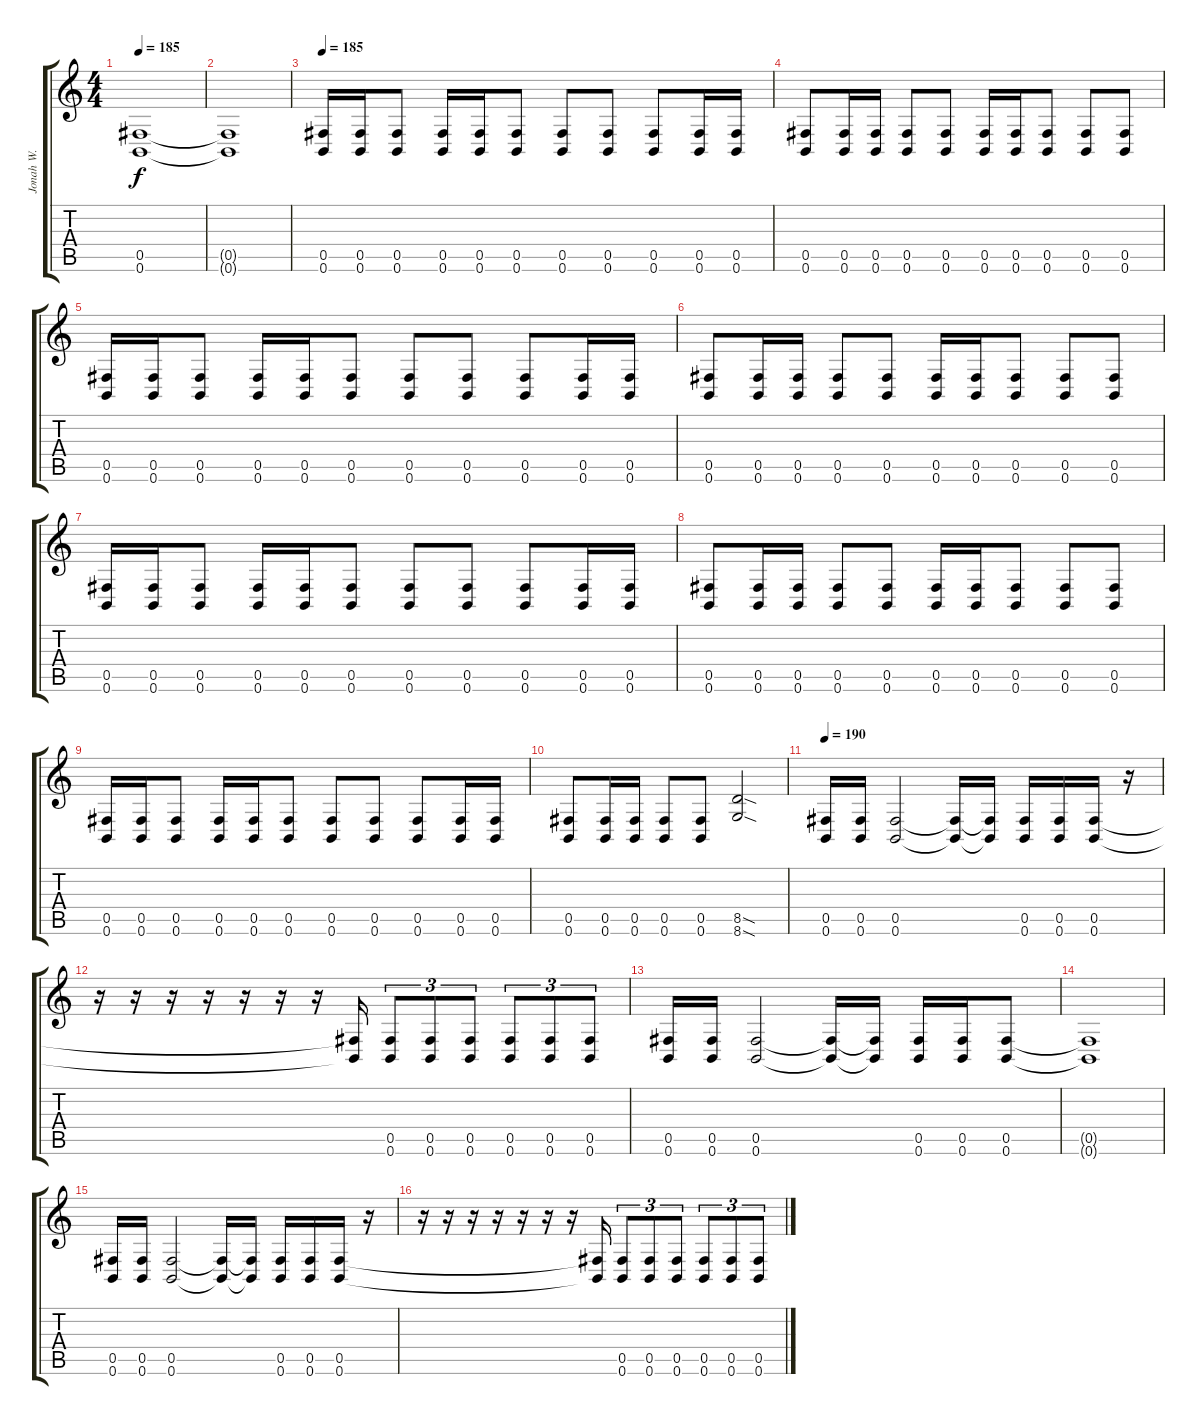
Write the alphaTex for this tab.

\track ("Jonah W." "Jonah W.") {instrument distortionguitar}
\staff {score tabs}
\tuning (Db4 Ab3 E3 B2 Gb2 B1) {hide}
\ts (4 4)
\tempo 185
\clef g2
\ks c
(0.5 0.6).1{dy f} |
(0.5{t} 0.6{t}).1 |
\tempo 185
(0.5 0.6).16 (0.5 0.6).16 (0.5 0.6).8 (0.5 0.6).16 (0.5 0.6).16 (0.5 0.6).8 (0.5 0.6).8 (0.5 0.6).8 (0.5 0.6).8 (0.5 0.6).16 (0.5 0.6).16 |
(0.5 0.6).8 (0.5 0.6).16 (0.5 0.6).16 (0.5 0.6).8 (0.5 0.6).8 (0.5 0.6).16 (0.5 0.6).16 (0.5 0.6).8 (0.5 0.6).8 (0.5 0.6).8 |
(0.5 0.6).16 (0.5 0.6).16 (0.5 0.6).8 (0.5 0.6).16 (0.5 0.6).16 (0.5 0.6).8 (0.5 0.6).8 (0.5 0.6).8 (0.5 0.6).8 (0.5 0.6).16 (0.5 0.6).16 |
(0.5 0.6).8 (0.5 0.6).16 (0.5 0.6).16 (0.5 0.6).8 (0.5 0.6).8 (0.5 0.6).16 (0.5 0.6).16 (0.5 0.6).8 (0.5 0.6).8 (0.5 0.6).8 |
(0.5 0.6).16 (0.5 0.6).16 (0.5 0.6).8 (0.5 0.6).16 (0.5 0.6).16 (0.5 0.6).8 (0.5 0.6).8 (0.5 0.6).8 (0.5 0.6).8 (0.5 0.6).16 (0.5 0.6).16 |
(0.5 0.6).8 (0.5 0.6).16 (0.5 0.6).16 (0.5 0.6).8 (0.5 0.6).8 (0.5 0.6).16 (0.5 0.6).16 (0.5 0.6).8 (0.5 0.6).8 (0.5 0.6).8 |
(0.5 0.6).16 (0.5 0.6).16 (0.5 0.6).8 (0.5 0.6).16 (0.5 0.6).16 (0.5 0.6).8 (0.5 0.6).8 (0.5 0.6).8 (0.5 0.6).8 (0.5 0.6).16 (0.5 0.6).16 |
(0.5 0.6).8 (0.5 0.6).16 (0.5 0.6).16 (0.5 0.6).8 (0.5 0.6).8 (8.5{sod} 8.6{sod}).2 |
\tempo 190
(0.5 0.6).16 (0.5 0.6).16 (0.5 0.6).2 (0.5{t} 0.6{t}).16 (0.5{t} 0.6{t}).16 (0.5 0.6).16 (0.5 0.6).16 (0.5 0.6).16 r.16 |
r.16 r.16 r.16 r.16 r.16 r.16 r.16 (0.5{t} 0.6{t}).16 (0.5 0.6).8{tu (3 2)} (0.5 0.6).8{tu (3 2)} (0.5 0.6).8{tu (3 2)} (0.5 0.6).8{tu (3 2)} (0.5 0.6).8{tu (3 2)} (0.5 0.6).8{tu (3 2)} |
(0.5 0.6).16 (0.5 0.6).16 (0.5 0.6).2 (0.5{t} 0.6{t}).16 (0.5{t} 0.6{t}).16 (0.5 0.6).16 (0.5 0.6).16 (0.5 0.6).8 |
(0.5{t} 0.6{t}).1 |
(0.5 0.6).16 (0.5 0.6).16 (0.5 0.6).2 (0.5{t} 0.6{t}).16 (0.5{t} 0.6{t}).16 (0.5 0.6).16 (0.5 0.6).16 (0.5 0.6).16 r.16 |
r.16 r.16 r.16 r.16 r.16 r.16 r.16 (0.5{t} 0.6{t}).16 (0.5 0.6).8{tu (3 2)} (0.5 0.6).8{tu (3 2)} (0.5 0.6).8{tu (3 2)} (0.5 0.6).8{tu (3 2)} (0.5 0.6).8{tu (3 2)} (0.5 0.6).8{tu (3 2)}
